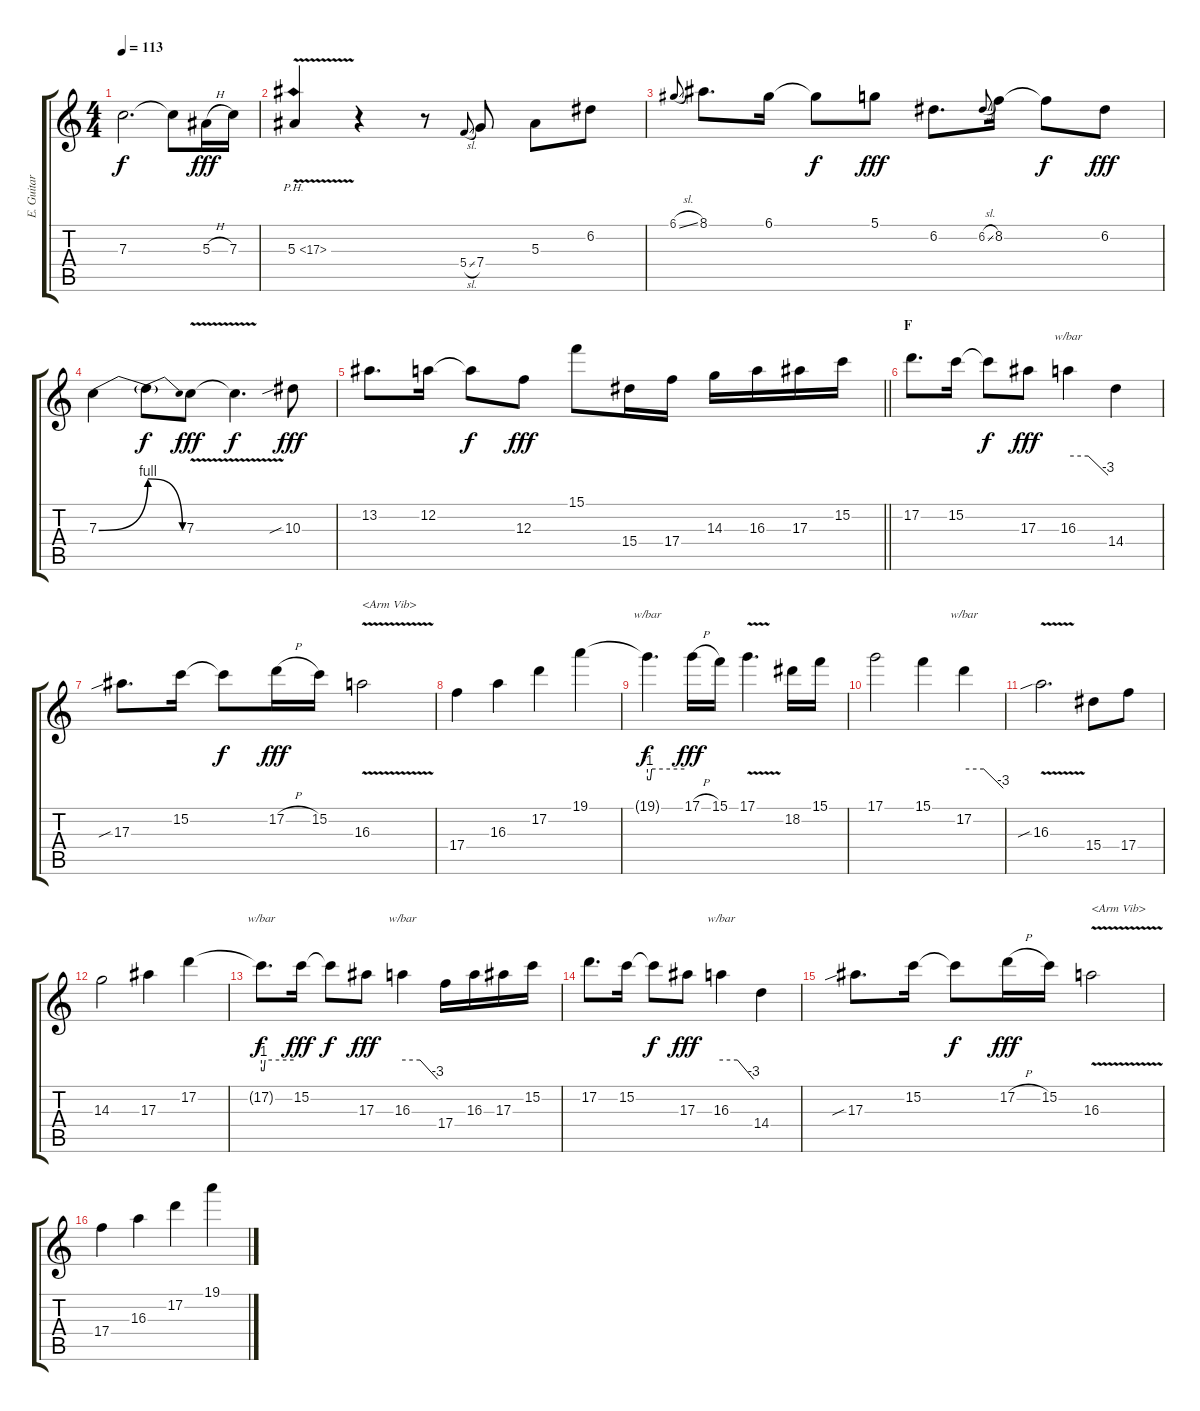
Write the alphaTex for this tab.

\track ("E. Guitar I" "E. Guitar ") {instrument electricguitarjazz}
\staff {score tabs}
\tuning (D4 A3 F3 C3 G2 D2) {hide}
\ts (4 4)
\tempo 113
\clef g2
\ks c
7.3{t}.2{d dy f} 7.3{t}.8 5.3{h}.16{dy fff} 7.3.16 |
5.3{ph 12 v}.4 r.4 r.8 5.4{sl}.8{gr onbeat} 7.4.8 5.3.8 6.2.8 |
6.1{sl}.8{gr onbeat} 8.1.8{d} 6.1.16 6.1{t}.8{dy f} 5.1.8{dy fff} 6.2.8{d} 6.2{sl}.8{gr onbeat} 8.2.16 8.2{t}.8{dy f} 6.2.8{dy fff} |
7.3{be (bend 0 0 60 4)}.4 7.3{be (release 0 4 60 0) t}.8{dy f} 7.3{v}.8{dy fff} 7.3{t}.4{d dy f} 10.3{sib}.8{dy fff} |
\barLineRight lightlight
13.2.8{d} 12.2.16 12.2{t}.8{dy f} 12.3.8{dy fff} 15.1.8 15.4.16 17.4.16 14.3.16 16.3.16 17.3.16 15.2.16 |
\section ("" "F")
17.2.8{d} 15.2.16 15.2{t}.8{dy f} 17.3.8{dy fff} 16.3.4{tbe (custom default 0 0 30 0 60 -12)} 14.4.4 |
17.3{sib}.8{d} 15.2.16 15.2{t}.8{dy f} 17.2{h}.16{dy fff} 15.2.16 16.3{v}.2{txt "<Arm Vib>"} |
17.4.4 16.3.4 17.2.4 19.1.4 |
19.1{t}.4{d tbe (custom default 0 -4 5 -4 7 0 60 0) dy f} 17.1{h}.16{dy fff} 15.1.16 17.1{v}.4{d} 18.2.16 15.1.16 |
17.1.2 15.1.4 17.2.4{tbe (custom default 0 0 30 0 60 -12)} |
16.3{v sib}.2{d} 15.4.8 17.4.8 |
14.3.2 17.3.4 17.2.4 |
17.2{t}.8{d tbe (custom default 0 -4 5 -4 7 0 60 0) dy f} 15.2.16{dy fff} 15.2{t}.8{dy f} 17.3.8{dy fff} 16.3.4{tbe (custom default 0 0 30 0 60 -12)} 17.4.16 16.3.16 17.3.16 15.2.16 |
17.2.8{d} 15.2.16 15.2{t}.8{dy f} 17.3.8{dy fff} 16.3.4{tbe (custom default 0 0 30 0 60 -12)} 14.4.4 |
17.3{sib}.8{d} 15.2.16 15.2{t}.8{dy f} 17.2{h}.16{dy fff} 15.2.16 16.3{v}.2{txt "<Arm Vib>"} |
17.4.4 16.3.4 17.2.4 19.1.4
